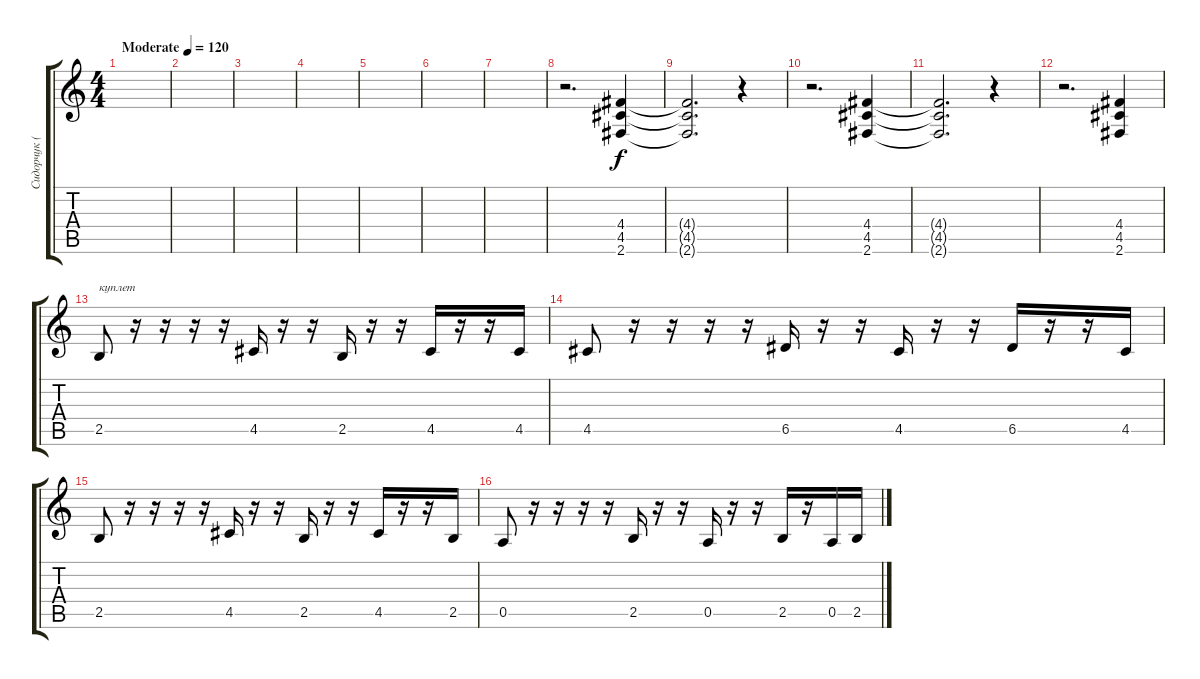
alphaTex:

\track ("Сидорчук (соло гитара)" "Сидорчук (") {instrument distortionguitar}
\staff {score tabs}
\tuning (E4 B3 G3 D3 A2 E2) {hide}
\ts (4 4)
\tempo (120 "Moderate")
\clef g2
\ks c
|
|
|
|
|
|
|
r.2{d} (4.4 4.5 2.6).4 |
(4.4{t} 4.5{t} 2.6{t}).2{d} r.4 |
r.2{d} (4.4 4.5 2.6).4 |
(4.4{t} 4.5{t} 2.6{t}).2{d} r.4 |
r.2{d} (4.4 4.5 2.6).4 |
2.5.8{txt "куплет"} r.16 r.16 r.16 r.16 4.5.16 r.16 r.16 2.5.16 r.16 r.16 4.5.16 r.16 r.16 4.5.16 |
4.5.8 r.16 r.16 r.16 r.16 6.5.16 r.16 r.16 4.5.16 r.16 r.16 6.5.16 r.16 r.16 4.5.16 |
2.5.8 r.16 r.16 r.16 r.16 4.5.16 r.16 r.16 2.5.16 r.16 r.16 4.5.16 r.16 r.16 2.5.16 |
0.5.8 r.16 r.16 r.16 r.16 2.5.16 r.16 r.16 0.5.16 r.16 r.16 2.5.16 r.16 0.5.16 2.5.16
